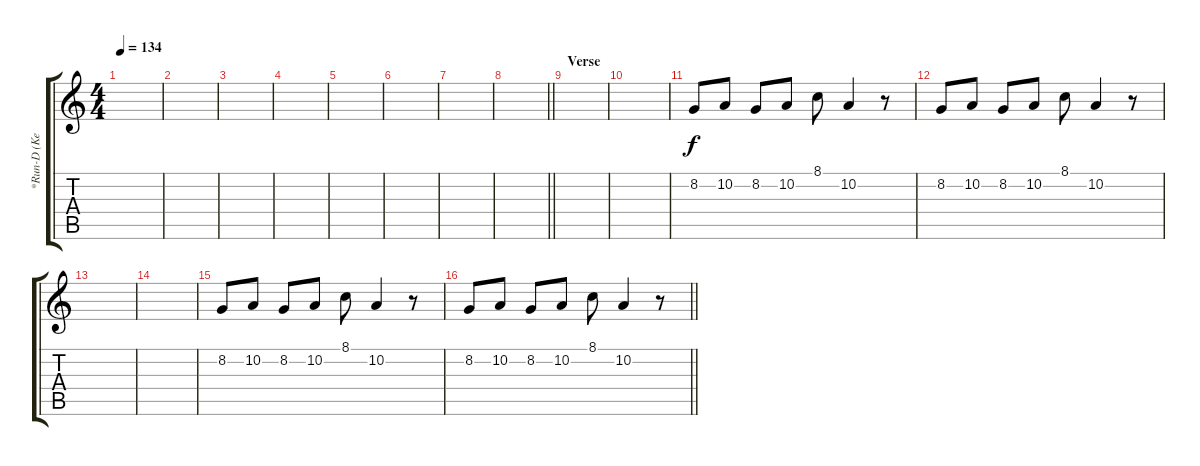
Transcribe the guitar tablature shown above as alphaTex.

\track ("*Run-D (Keyboard 2)" "*Run-D (Ke") {instrument stringensemble1}
\staff {score tabs}
\tuning (E4 B3 G3 D3 A2 E2) {hide}
\ts (4 4)
\section ("" "")
\tempo 134
\clef g2
\ks c
|
|
|
|
|
|
|
\barLineRight lightlight
|
\section ("" "Verse")
|
|
8.2.8 10.2.8 8.2.8 10.2.8 8.1.8 10.2.4 r.8 |
8.2.8 10.2.8 8.2.8 10.2.8 8.1.8 10.2.4 r.8 |
|
|
8.2.8 10.2.8 8.2.8 10.2.8 8.1.8 10.2.4 r.8 |
\barLineRight lightlight
8.2.8 10.2.8 8.2.8 10.2.8 8.1.8 10.2.4 r.8
